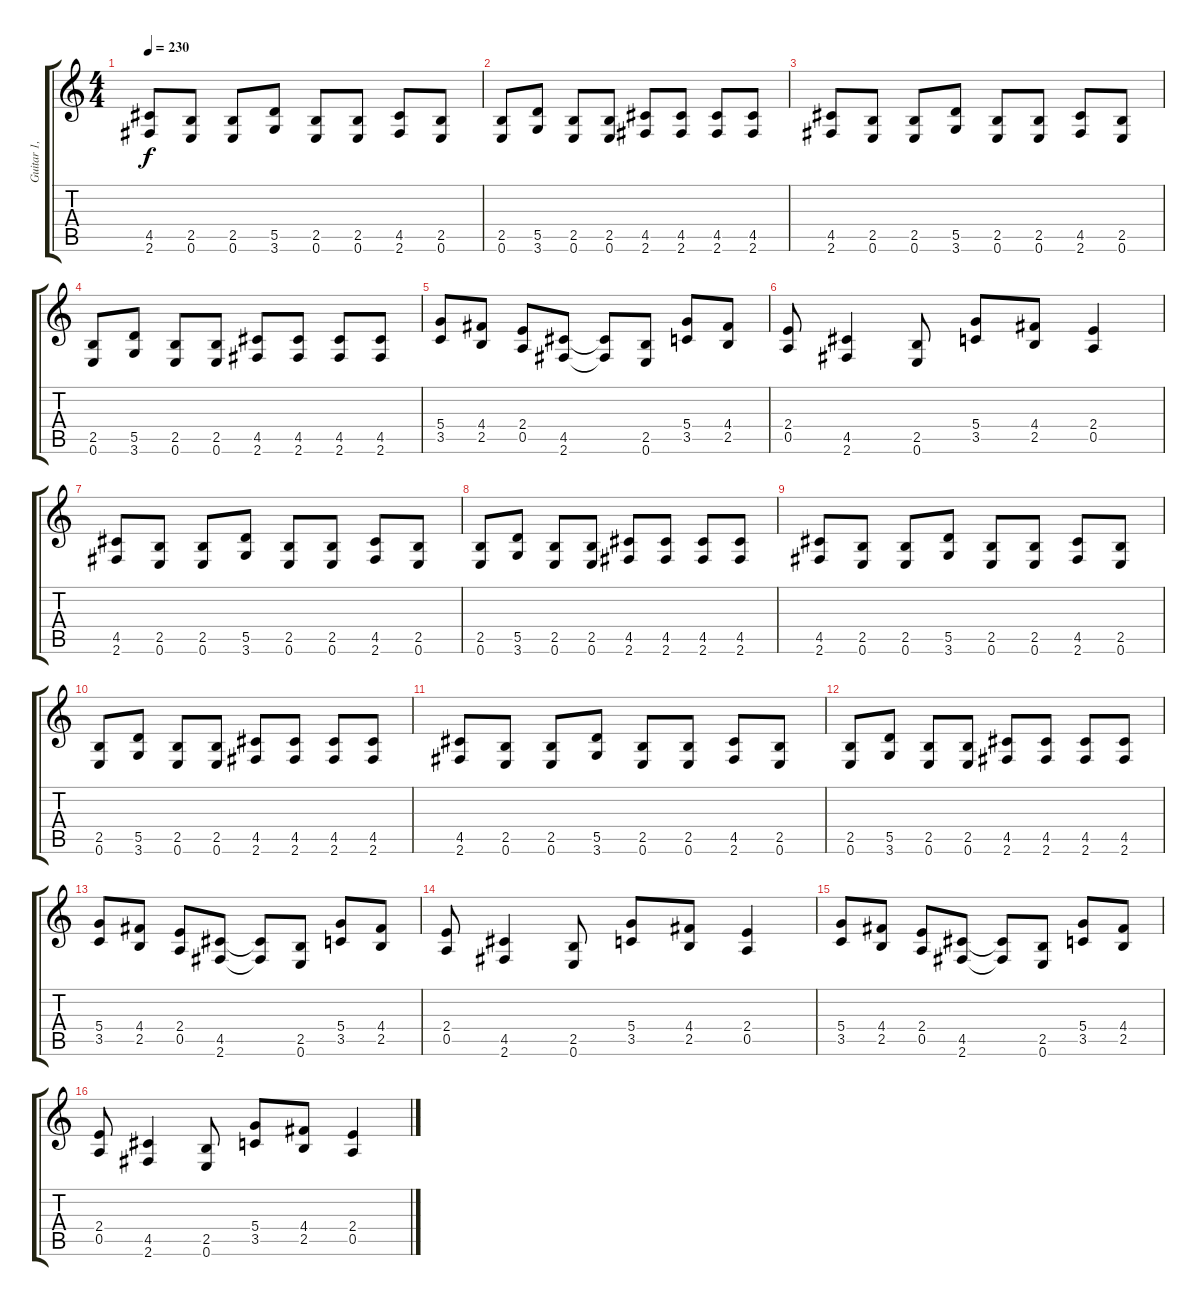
\track ("Guitar 1, Dime" "Guitar 1, ") {instrument distortionguitar}
\staff {score tabs}
\tuning (E4 B3 G3 D3 A2 E2) {hide}
\ts (4 4)
\tempo 230
\clef g2
\ks c
(4.5 2.6).8{dy f} (2.5 0.6).8 (2.5 0.6).8 (5.5 3.6).8 (2.5 0.6).8 (2.5 0.6).8 (4.5 2.6).8 (2.5 0.6).8 |
(2.5 0.6).8 (5.5 3.6).8 (2.5 0.6).8 (2.5 0.6).8 (4.5 2.6).8 (4.5 2.6).8 (4.5 2.6).8 (4.5 2.6).8 |
(4.5 2.6).8 (2.5 0.6).8 (2.5 0.6).8 (5.5 3.6).8 (2.5 0.6).8 (2.5 0.6).8 (4.5 2.6).8 (2.5 0.6).8 |
(2.5 0.6).8 (5.5 3.6).8 (2.5 0.6).8 (2.5 0.6).8 (4.5 2.6).8 (4.5 2.6).8 (4.5 2.6).8 (4.5 2.6).8 |
(5.4 3.5).8 (4.4 2.5).8 (2.4 0.5).8 (4.5 2.6).8 (4.5{t} 2.6{t}).8 (2.5 0.6).8 (5.4 3.5).8 (4.4 2.5).8 |
(2.4 0.5).8 (4.5 2.6).4 (2.5 0.6).8 (5.4 3.5).8 (4.4 2.5).8 (2.4 0.5).4 |
(4.5 2.6).8 (2.5 0.6).8 (2.5 0.6).8 (5.5 3.6).8 (2.5 0.6).8 (2.5 0.6).8 (4.5 2.6).8 (2.5 0.6).8 |
(2.5 0.6).8 (5.5 3.6).8 (2.5 0.6).8 (2.5 0.6).8 (4.5 2.6).8 (4.5 2.6).8 (4.5 2.6).8 (4.5 2.6).8 |
(4.5 2.6).8 (2.5 0.6).8 (2.5 0.6).8 (5.5 3.6).8 (2.5 0.6).8 (2.5 0.6).8 (4.5 2.6).8 (2.5 0.6).8 |
(2.5 0.6).8 (5.5 3.6).8 (2.5 0.6).8 (2.5 0.6).8 (4.5 2.6).8 (4.5 2.6).8 (4.5 2.6).8 (4.5 2.6).8 |
(4.5 2.6).8 (2.5 0.6).8 (2.5 0.6).8 (5.5 3.6).8 (2.5 0.6).8 (2.5 0.6).8 (4.5 2.6).8 (2.5 0.6).8 |
(2.5 0.6).8 (5.5 3.6).8 (2.5 0.6).8 (2.5 0.6).8 (4.5 2.6).8 (4.5 2.6).8 (4.5 2.6).8 (4.5 2.6).8 |
(5.4 3.5).8 (4.4 2.5).8 (2.4 0.5).8 (4.5 2.6).8 (4.5{t} 2.6{t}).8 (2.5 0.6).8 (5.4 3.5).8 (4.4 2.5).8 |
(2.4 0.5).8 (4.5 2.6).4 (2.5 0.6).8 (5.4 3.5).8 (4.4 2.5).8 (2.4 0.5).4 |
(5.4 3.5).8 (4.4 2.5).8 (2.4 0.5).8 (4.5 2.6).8 (4.5{t} 2.6{t}).8 (2.5 0.6).8 (5.4 3.5).8 (4.4 2.5).8 |
(2.4 0.5).8 (4.5 2.6).4 (2.5 0.6).8 (5.4 3.5).8 (4.4 2.5).8 (2.4 0.5).4
